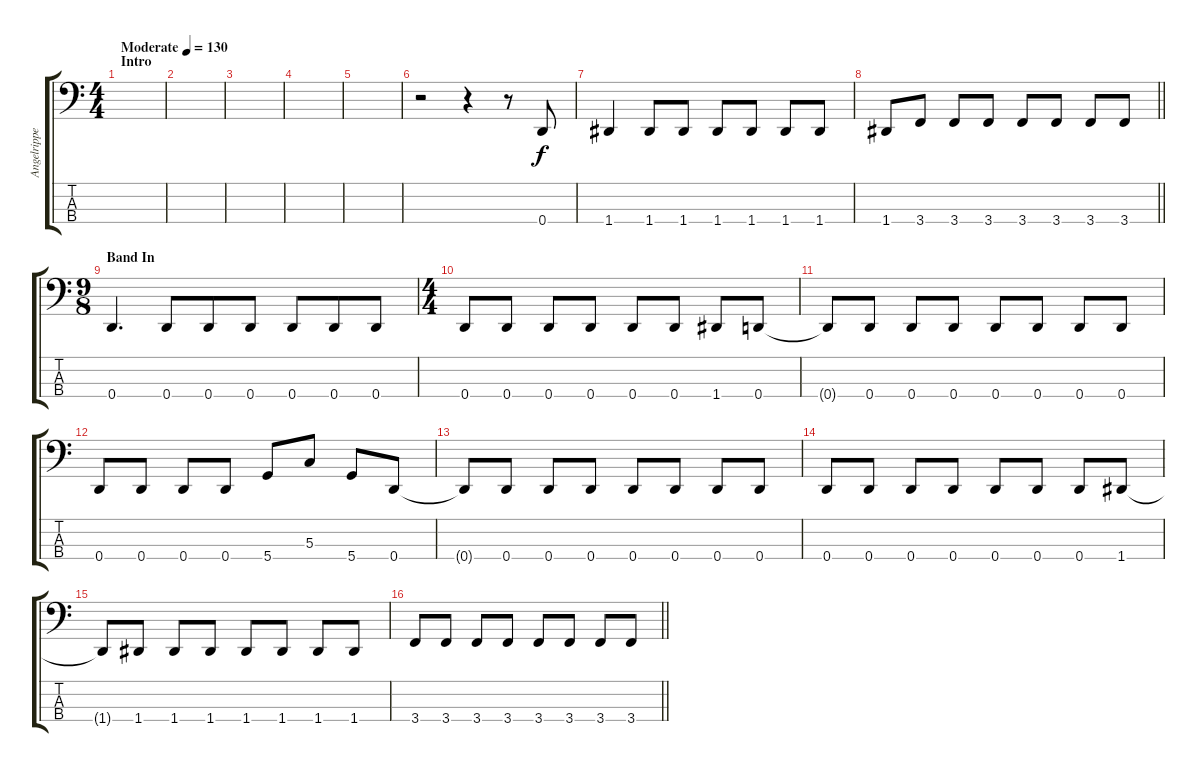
\track ("Angelripper" "Angelrippe") {instrument electricbasspick}
\staff {score tabs}
\tuning (F2 C2 G1 D1) {hide}
\ts (4 4)
\section ("" "Intro")
\tempo (130 "Moderate")
\clef f4
\ks c
|
|
|
|
|
r.2 r.4 r.8 0.4.8 |
1.4.4 1.4.8 1.4.8 1.4.8 1.4.8 1.4.8 1.4.8 |
\barLineRight lightlight
1.4.8 3.4.8 3.4.8 3.4.8 3.4.8 3.4.8 3.4.8 3.4.8 |
\ts (9 8)
\section ("" "Band In")
0.4.4{d} 0.4.8 0.4.8 0.4.8 0.4.8 0.4.8 0.4.8 |
\ts (4 4)
0.4.8 0.4.8 0.4.8 0.4.8 0.4.8 0.4.8 1.4.8 0.4.8 |
0.4{t}.8 0.4.8 0.4.8 0.4.8 0.4.8 0.4.8 0.4.8 0.4.8 |
0.4.8 0.4.8 0.4.8 0.4.8 5.4.8 5.3.8 5.4.8 0.4.8 |
0.4{t}.8 0.4.8 0.4.8 0.4.8 0.4.8 0.4.8 0.4.8 0.4.8 |
0.4.8 0.4.8 0.4.8 0.4.8 0.4.8 0.4.8 0.4.8 1.4.8 |
1.4{t}.8 1.4.8 1.4.8 1.4.8 1.4.8 1.4.8 1.4.8 1.4.8 |
\barLineRight lightlight
3.4.8 3.4.8 3.4.8 3.4.8 3.4.8 3.4.8 3.4.8 3.4.8
